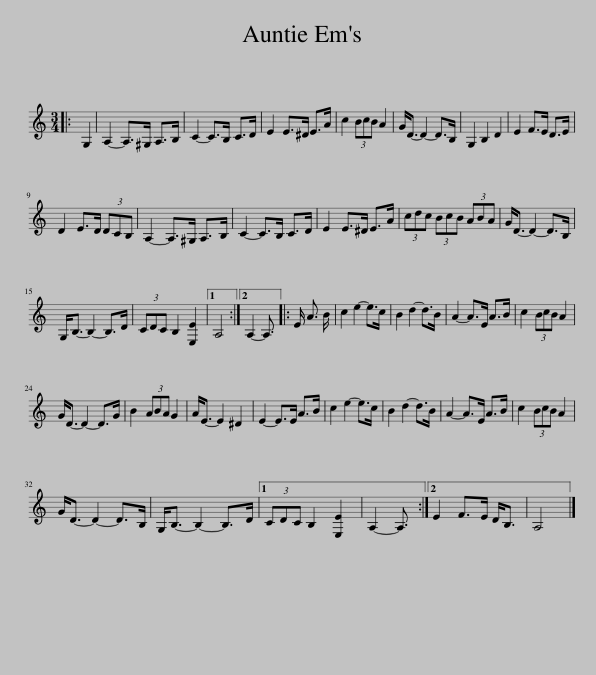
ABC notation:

X:1
L:1/8
M:3/4
I:linebreak $
K:C
V:1 treble
V:1
|: G,2 | A,2- A,>^G, A,>B, | C2- C>B, C>D | E2 E>^D E>A | c2 (3BcB A2 | %5
 G<D- D2- D>B, | G,2 B,2 D2 | E2 F>E D>E |$ D2 E>D (3DCB, | A,2- A,>^G, A,>B, | %10
 C2- C>B, C>D | E2 E>^D E>A | (3cdc (3BcB (3ABA | G<D- D2- D>B, |$ G,<B,- B,2- B,>D | %15
 (3CDC B,2 [E,E]2 |1 A,4 :|2 A,2- A,3/2 |: E/ A3/2 B/ | c2 e2- e>c | %20
 B2 d2- d>B | A2- A>E A>B | c2 (3BcB A2 |$ G<D- D2- D>G | B2 (3ABA G2 | %25
 A<E- E2 ^D2 | E2- E>E A>B | c2 e2- e>c | B2 d2- d>B | A2- A>E A>B | %30
 c2 (3BcB A2 |$ G<D- D2- D>B, | G,<B,- B,2- B,>D |1 (3CDC B,2 [E,E]2 | A,2- A,3/2 :|2 %35
 E2 F>E D<B, | A,4 |] %37
